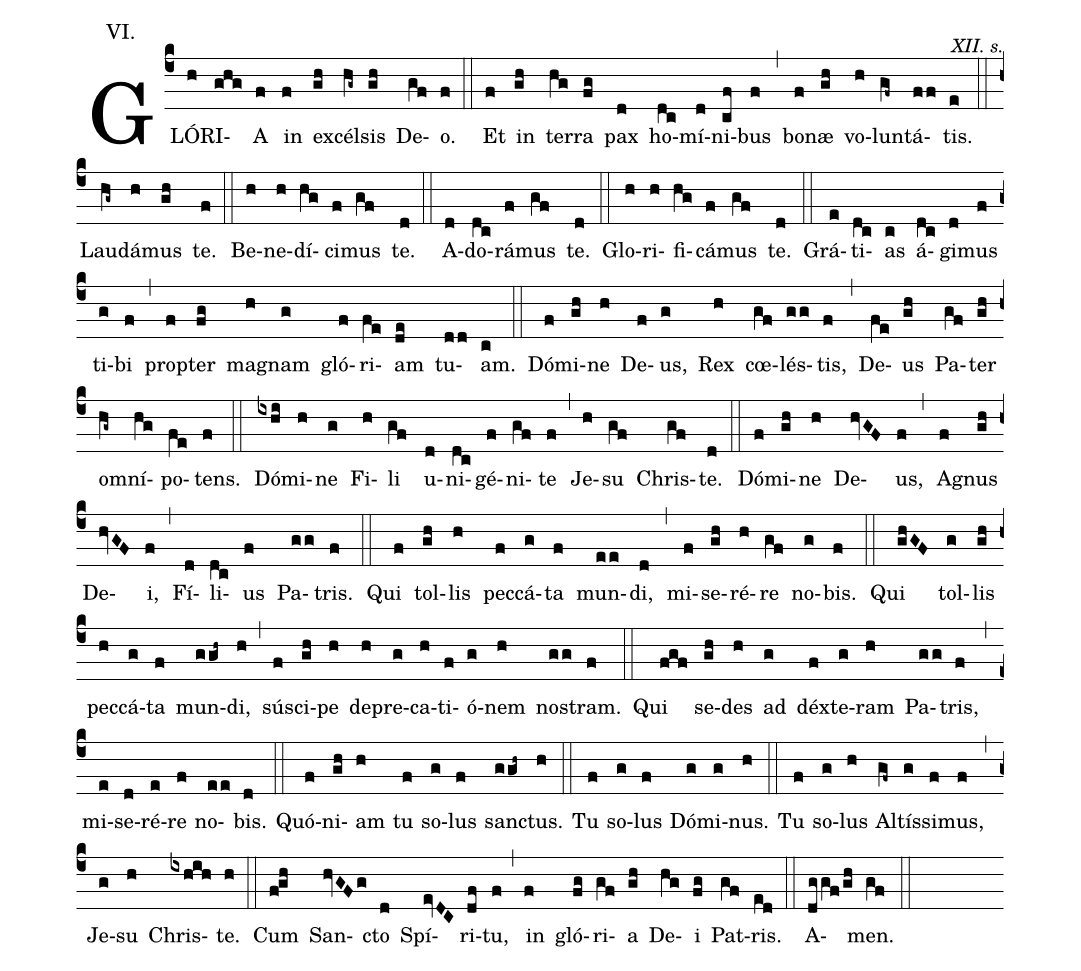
annotation:VI.;
commentary:XII. s.;
office-part:Kyriale;
%%
(c4) GLÓ(h)RI(ghg)A(f) in(f) ex(gh)cél(hg~)sis(gh) De(gf)o.(f) (::) Et(f) in(gh) ter(hg)ra(fg) pax(d) ho(dc)mí(d)ni(cf)bus(f) (,) bo(f)næ(gh) vo(h)lun(gf~)tá(ff)tis.(e) (::) Lau(hg~)dá(h)mus(gh) te.(f) (::) Be(h)ne(h)dí(hg)ci(f)mus(gf) te.(d) (::) A(d)do(dc)rá(f)mus(gf) te.(d) (::) Glo(h)ri(h)fi(hg)cá(f)mus(gf) te.(d) (::) Grá(e)ti(dc)as(c) á(dc)gi(d)mus(f) ti(g)bi(f) (,) prop(f)ter(fg) ma(h)gnam(g) gló(f)ri(fe)am(de) tu(dd)am.(c) (::) Dó(f)mi(gh)ne(h) De(f)us,(g) Rex(h) cœ(gf)lés(gg)tis,(f) (,) De(fe)us(gh) Pa(gf)ter(gh) om(hg~)ní(hg)po(fe)tens.(f) (::) Dó(ixhi)mi(h)ne(g) Fi(h)li(gf) u(d)ni(dc)gé(f)ni(gf)te(f) (,) Je(h)su(gf) Chris(gf)te.(d) (::) Dó(f)mi(gh)ne(h) De(hvGF)us,(f) (,) A(f)gnus(gh) De(hvGF)i,(f) (,) Fí(d)li(dc)us(f) Pa(gg)tris.(f) (::) Qui(f) tol(gh)lis(h) pec(f)cá(g)ta(f) mun(ee)di,(d) (,) mi(f)se(gh)ré(h)re(gf) no(g)bis.(f) (::) Qui(ghGF) tol(g)lis(gh) pec(h)cá(g)ta(f) mun(ggh~)di,(h) (,) sú(f)sci(gh)pe(h) de(h)pre(g)ca(h)ti(f)ó(g)nem(h) nos(gg)tram.(f) (::) Qui(fgf) se(gh)des(h) ad(g) déx(f)te(g)ram(h) Pa(gg)tris,(f) (,) mi(e)se(d)ré(e)re(f) no(ee)bis.(d) (::) Quó(f)ni(gh)am(h) tu(f) so(g)lus(f) san(ggh~)ctus.(h) (::) Tu(f) so(g)lus(f) Dó(g)mi(g)nus.(h) (::) Tu(f) so(g)lus(h) Al(gf~)tís(g)si(f)mus,(f) (,) Je(g)su(h) Chris(ixhih)te.(h) (::) Cum(f!gh) San(hvGFg)cto(d) Spí(evDC)ri(df)tu,(f) (,) in(f) gló(fg)ri(gf)a(gh) De(hg)i(fg) Pat(gf)ris.(ed) (::) A(dggf/gh)men.(gf) (::)
